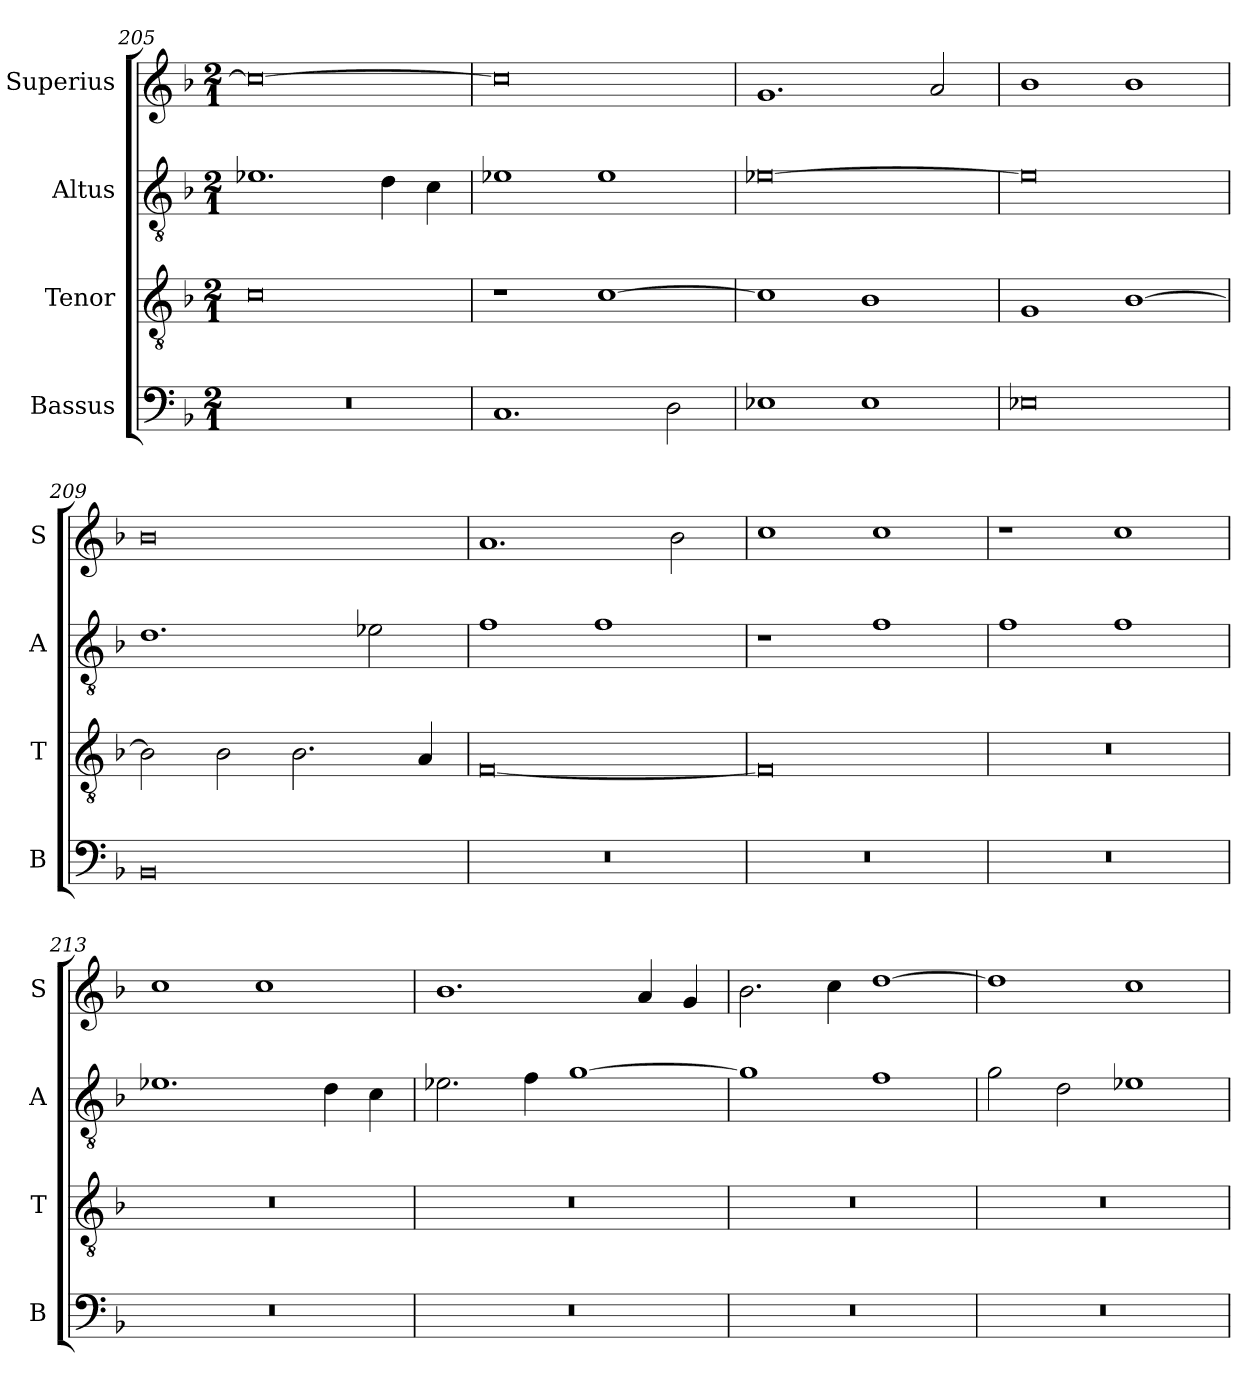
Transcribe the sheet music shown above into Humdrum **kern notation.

**kern	**kern	**kern	**kern
*part4	*part3	*part2	*part1
*staff4	*staff3	*staff2	*staff1
*I"Bassus	*I"Tenor	*I"Altus	*I"Superius
*I'B	*I'T	*I'A	*I'S
*clefF4	*clefGv2	*clefGv2	*clefG2
*k[b-]	*k[b-]	*k[b-]	*k[b-]
*M2/1	*M2/1	*M2/1	*M2/1
=205	=205	=205	=205
0r	0c	1.e-X	0cc_
.	.	4d\	.
.	.	4c\	.
=206	=206	=206	=206
1.C	1r	1e-X	0cc]
.	[1c	1e-	.
2D\	.	.	.
=207	=207	=207	=207
1E-X	1c]	[0e-X	1.g
1E-	1B-	.	.
.	.	.	2a/
=208	=208	=208	=208
0E-X	1G	0e-]	1b-
.	[1B-	.	1b-
=209	=209	=209	=209
0BB-	2B-\]	1.d	0b-
.	2B-\	.	.
.	2.B-\	.	.
.	.	2e-X\	.
.	4A/	.	.
=210	=210	=210	=210
0r	[0F	1f	1.a
.	.	1f	.
.	.	.	2b-\
=211	=211	=211	=211
0r	0F]	1r	1cc
.	.	1f	1cc
=212	=212	=212	=212
0r	0r	1f	1r
.	.	1f	1cc
=213	=213	=213	=213
0r	0r	1.e-X	1cc
.	.	.	1cc
.	.	4d\	.
.	.	4c\	.
=214	=214	=214	=214
0r	0r	2.e-X\	1.b-
.	.	4f\	.
.	.	[1g	.
.	.	.	4a/
.	.	.	4g/
=215	=215	=215	=215
0r	0r	1g]	2.b-\
.	.	.	4cc\
.	.	1f	[1dd
=216	=216	=216	=216
0r	0r	2g\	1dd]
.	.	2d\	.
.	.	1e-X	1cc
=	=	=	=
*-	*-	*-	*-
